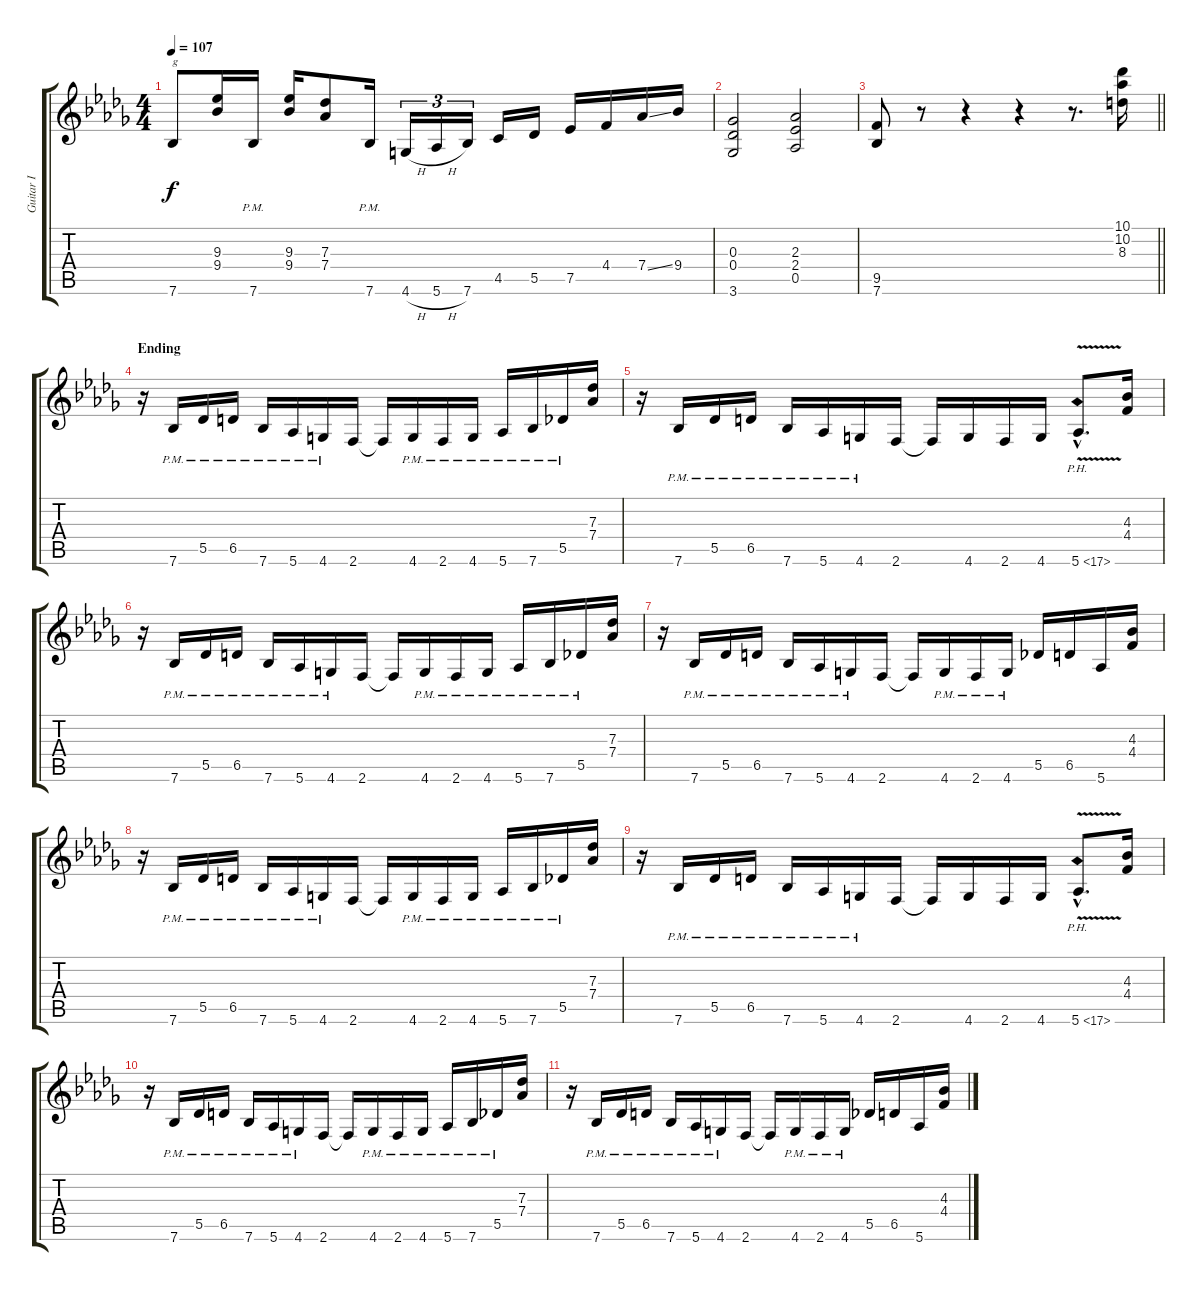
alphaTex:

\track ("Guitar I" "Guitar I") {instrument distortionguitar}
\staff {score tabs}
\tuning (Eb4 Bb3 Gb3 Db3 Ab2 Eb2) {hide}
\ts (4 4)
\tempo 107
\clef g2
\ks bbminor
7.6.8{txt "g" dy f} (9.3 9.4).16 7.6{pm}.16 (9.3 9.4).16 (7.3 7.4).8 7.6{pm}.16 4.6{h}.16{tu (3 2)} 5.6{h}.16{tu (3 2)} 7.6.16{tu (3 2)} 4.5.16 5.5.16 7.5.16 4.4.16 7.4{ss}.16 9.4.16 |
(0.3 0.4 3.6).2 (2.3 2.4 0.5).2 |
\barLineRight lightlight
(9.5 7.6).8 r.8 r.4 r.4 r.8{d} (10.1 10.2 8.3).16 |
\section ("" "Ending")
r.16 7.6{pm}.16 5.5{pm}.16 6.5{pm}.16 7.6{pm}.16 5.6{pm}.16 4.6{pm}.16 2.6.16 2.6{t}.16 4.6{pm}.16 2.6{pm}.16 4.6{pm}.16 5.6{pm}.16 7.6{pm}.16 5.5{pm}.16 (7.3 7.4).16 |
r.16 7.6{pm}.16 5.5{pm}.16 6.5{pm}.16 7.6{pm}.16 5.6{pm}.16 4.6{pm}.16 2.6.16 2.6{t}.16 4.6.16 2.6.16 4.6.16 5.6{ph 12 v hac}.8{d} (4.3 4.4).16 |
r.16 7.6{pm}.16 5.5{pm}.16 6.5{pm}.16 7.6{pm}.16 5.6{pm}.16 4.6{pm}.16 2.6.16 2.6{t}.16 4.6{pm}.16 2.6{pm}.16 4.6{pm}.16 5.6{pm}.16 7.6{pm}.16 5.5{pm}.16 (7.3 7.4).16 |
r.16 7.6{pm}.16 5.5{pm}.16 6.5{pm}.16 7.6{pm}.16 5.6{pm}.16 4.6{pm}.16 2.6.16 2.6{t}.16 4.6{pm}.16 2.6{pm}.16 4.6{pm}.16 5.5.16 6.5.16 5.6.16 (4.3 4.4).16 |
r.16 7.6{pm}.16 5.5{pm}.16 6.5{pm}.16 7.6{pm}.16 5.6{pm}.16 4.6{pm}.16 2.6.16 2.6{t}.16 4.6{pm}.16 2.6{pm}.16 4.6{pm}.16 5.6{pm}.16 7.6{pm}.16 5.5{pm}.16 (7.3 7.4).16 |
r.16 7.6{pm}.16 5.5{pm}.16 6.5{pm}.16 7.6{pm}.16 5.6{pm}.16 4.6{pm}.16 2.6.16 2.6{t}.16 4.6.16 2.6.16 4.6.16 5.6{ph 12 v hac}.8{d} (4.3 4.4).16 |
r.16 7.6{pm}.16 5.5{pm}.16 6.5{pm}.16 7.6{pm}.16 5.6{pm}.16 4.6{pm}.16 2.6.16 2.6{t}.16 4.6{pm}.16 2.6{pm}.16 4.6{pm}.16 5.6{pm}.16 7.6{pm}.16 5.5{pm}.16 (7.3 7.4).16 |
r.16 7.6{pm}.16 5.5{pm}.16 6.5{pm}.16 7.6{pm}.16 5.6{pm}.16 4.6{pm}.16 2.6.16 2.6{t}.16 4.6{pm}.16 2.6{pm}.16 4.6{pm}.16 5.5.16 6.5.16 5.6.16 (4.3 4.4).16
